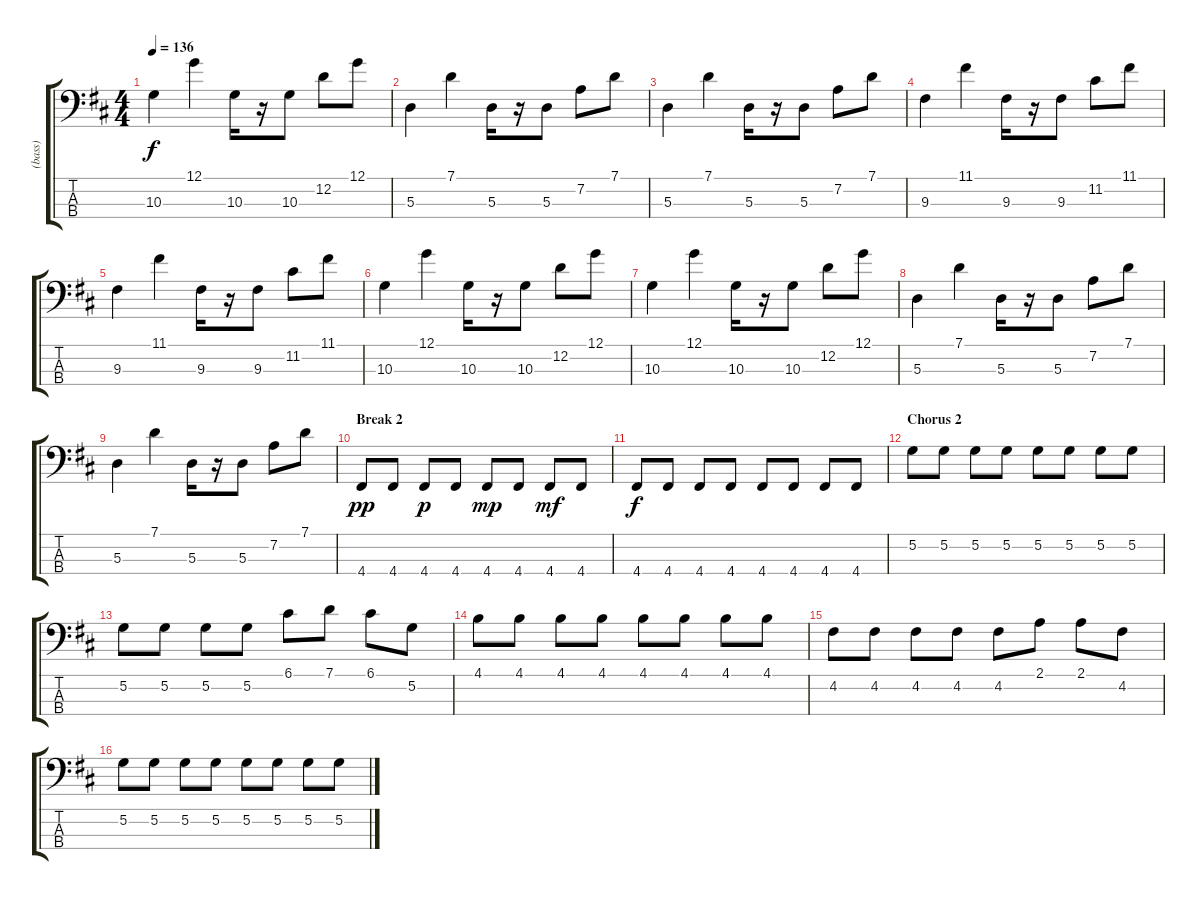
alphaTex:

\track ("(bass)" "(bass)") {instrument electricbasspick}
\staff {score tabs}
\tuning (G2 D2 A1 D1) {hide}
\ts (4 4)
\tempo 136
\clef f4
\ks d
10.3.4{dy f} 12.1.4 10.3.16 r.16 10.3.8 12.2.8 12.1.8 |
5.3.4 7.1.4 5.3.16 r.16 5.3.8 7.2.8 7.1.8 |
5.3.4 7.1.4 5.3.16 r.16 5.3.8 7.2.8 7.1.8 |
9.3.4 11.1.4 9.3.16 r.16 9.3.8 11.2.8 11.1.8 |
9.3.4 11.1.4 9.3.16 r.16 9.3.8 11.2.8 11.1.8 |
10.3.4 12.1.4 10.3.16 r.16 10.3.8 12.2.8 12.1.8 |
10.3.4 12.1.4 10.3.16 r.16 10.3.8 12.2.8 12.1.8 |
5.3.4 7.1.4 5.3.16 r.16 5.3.8 7.2.8 7.1.8 |
5.3.4 7.1.4 5.3.16 r.16 5.3.8 7.2.8 7.1.8 |
\section ("" "Break 2")
4.4.8{dy pp} 4.4.8 4.4.8{dy p} 4.4.8 4.4.8{dy mp} 4.4.8 4.4.8{dy mf} 4.4.8 |
4.4.8{dy f} 4.4.8 4.4.8 4.4.8 4.4.8 4.4.8 4.4.8 4.4.8 |
\section ("" "Chorus 2")
5.2.8 5.2.8 5.2.8 5.2.8 5.2.8 5.2.8 5.2.8 5.2.8 |
5.2.8 5.2.8 5.2.8 5.2.8 6.1.8 7.1.8 6.1.8 5.2.8 |
4.1.8 4.1.8 4.1.8 4.1.8 4.1.8 4.1.8 4.1.8 4.1.8 |
4.2.8 4.2.8 4.2.8 4.2.8 4.2.8 2.1.8 2.1.8 4.2.8 |
5.2.8 5.2.8 5.2.8 5.2.8 5.2.8 5.2.8 5.2.8 5.2.8
